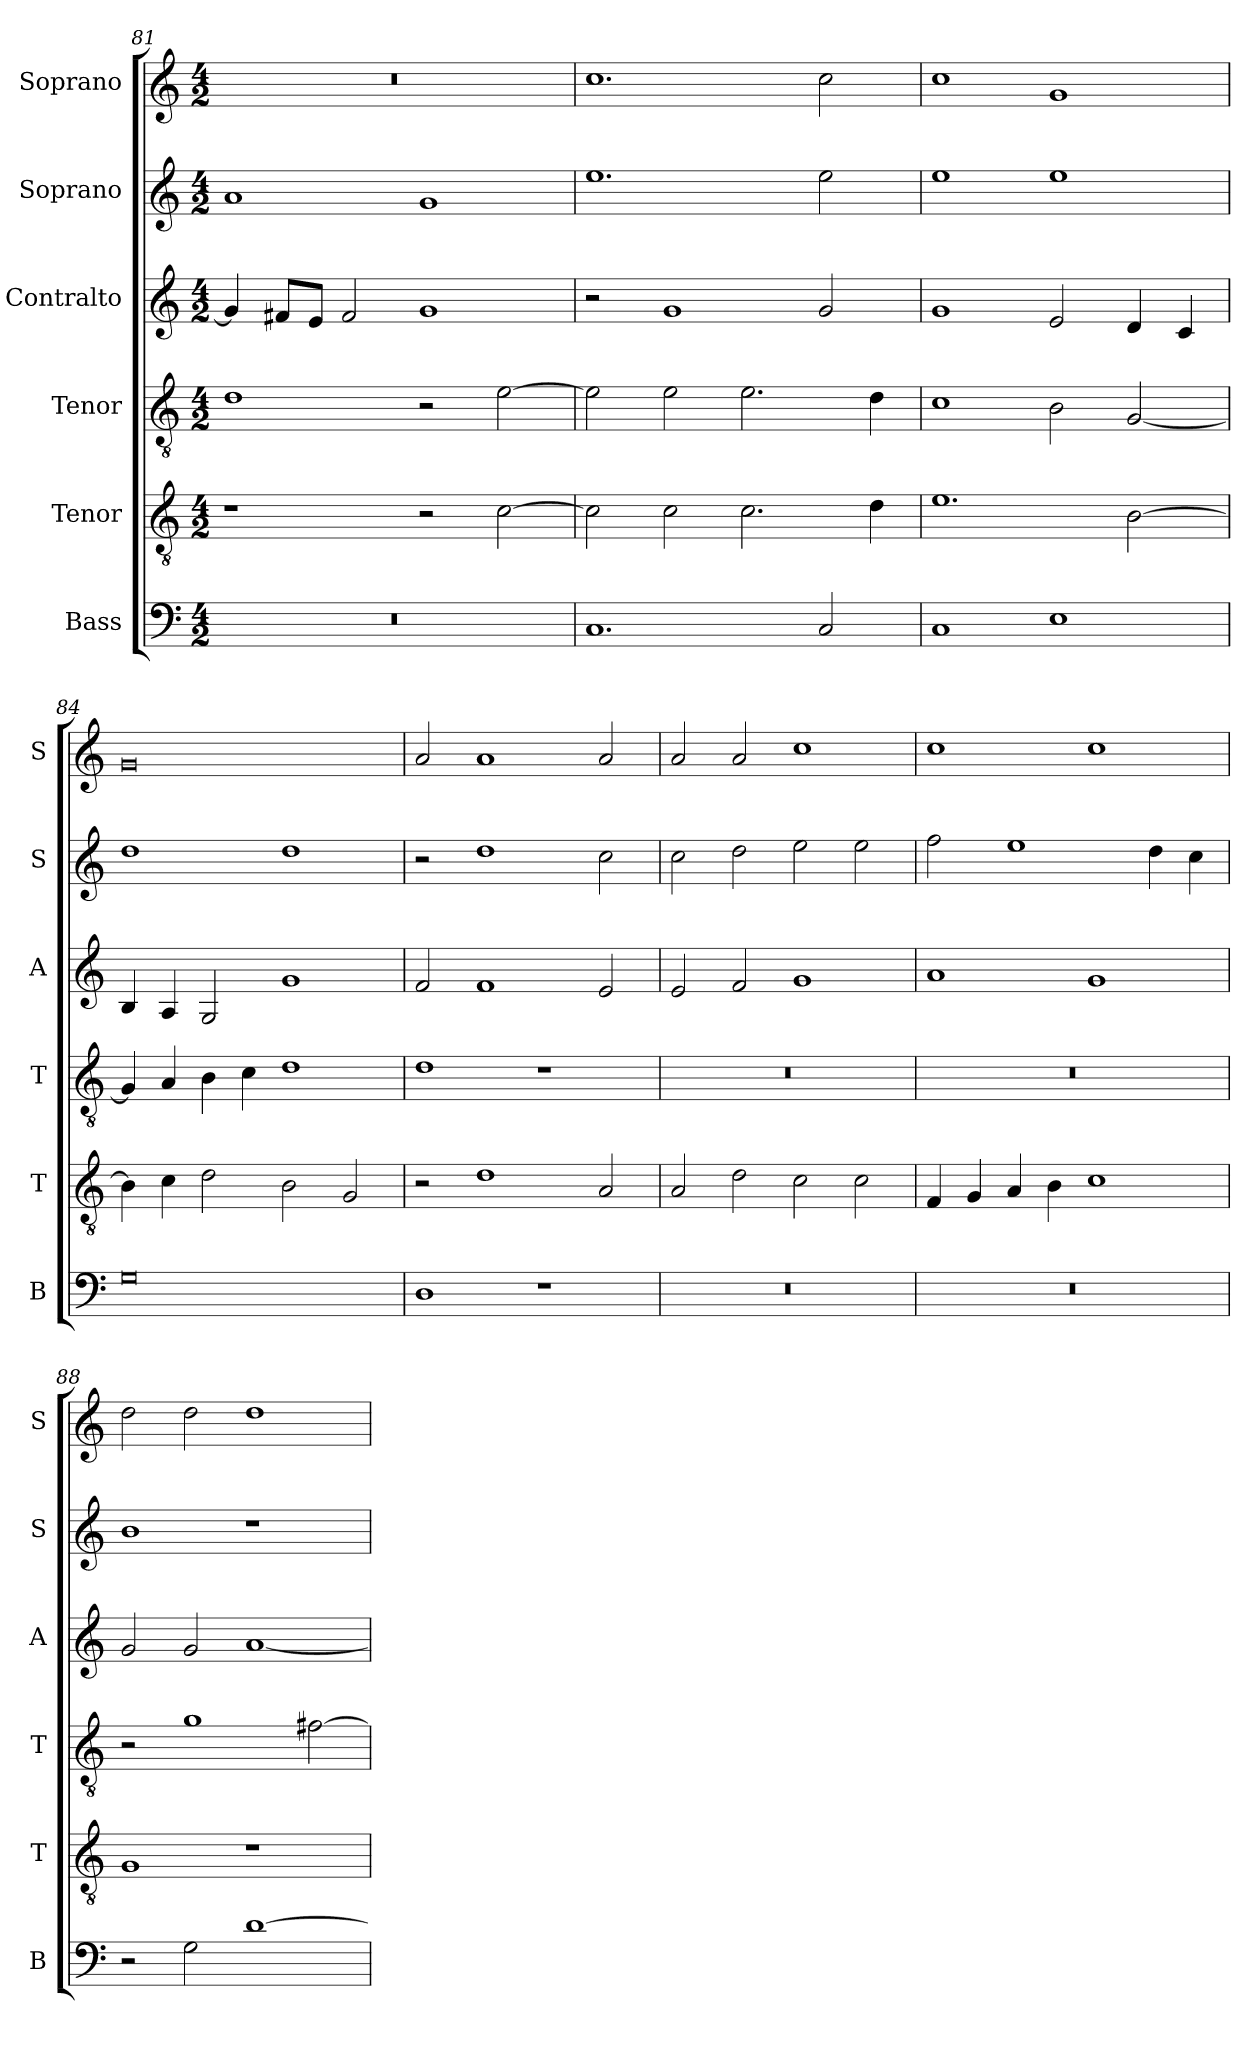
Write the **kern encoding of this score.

**kern	**kern	**kern	**kern	**kern	**kern
*part6	*part5	*part4	*part3	*part2	*part1
*staff6	*staff5	*staff4	*staff3	*staff2	*staff1
*I"Bass	*I"Tenor	*I"Tenor	*I"Contralto	*I"Soprano	*I"Soprano
*I'B	*I'T	*I'T	*I'A	*I'S	*I'S
*clefF4	*clefGv2	*clefGv2	*clefG2	*clefG2	*clefG2
*k[]	*k[]	*k[]	*k[]	*k[]	*k[]
*G:mix	*G:mix	*G:mix	*G:mix	*G:mix	*G:mix
*M4/2	*M4/2	*M4/2	*M4/2	*M4/2	*M4/2
=81	=81	=81	=81	=81	=81
0r	1r	1d	4g]	1a	0r
.	.	.	8f#X/L	.	.
.	.	.	8e/J	.	.
.	.	.	2f#	.	.
.	2r	2r	1g	1g	.
.	[2c	[2e	.	.	.
=82	=82	=82	=82	=82	=82
1.C	2c]	2e]	2r	1.ee	1.cc
.	2c	2e	1g	.	.
.	2.c	2.e	.	.	.
2C	.	.	2g	2ee	2cc
.	4d	4d	.	.	.
=83	=83	=83	=83	=83	=83
1C	1.e	1c	1g	1ee	1cc
1E	.	2B	2e	1ee	1g
.	[2B	[2G	4d	.	.
.	.	.	4c	.	.
=84	=84	=84	=84	=84	=84
0G	4B]	4G]	4B	1dd	0g
.	4c	4A	4A	.	.
.	2d	4B	2G	.	.
.	.	4c	.	.	.
.	2B	1d	1g	1dd	.
.	2G	.	.	.	.
=85	=85	=85	=85	=85	=85
1D	2r	1d	2f	2r	2a
.	1d	.	1f	1dd	1a
1r	.	1r	.	.	.
.	2A	.	2e	2cc	2a
=86	=86	=86	=86	=86	=86
0r	2A	0r	2e	2cc	2a
.	2d	.	2f	2dd	2a
.	2c	.	1g	2ee	1cc
.	2c	.	.	2ee	.
=87	=87	=87	=87	=87	=87
0r	4F	0r	1a	2ff	1cc
.	4G	.	.	.	.
.	4A	.	.	1ee	.
.	4B	.	.	.	.
.	1c	.	1g	.	1cc
.	.	.	.	4dd	.
.	.	.	.	4cc	.
=88	=88	=88	=88	=88	=88
2r	1G	2r	2g	1b	2dd
2G	.	1g	2g	.	2dd
[1d	1r	.	[1a	1r	1dd
.	.	[2f#X	.	.	.
=	=	=	=	=	=
*-	*-	*-	*-	*-	*-
